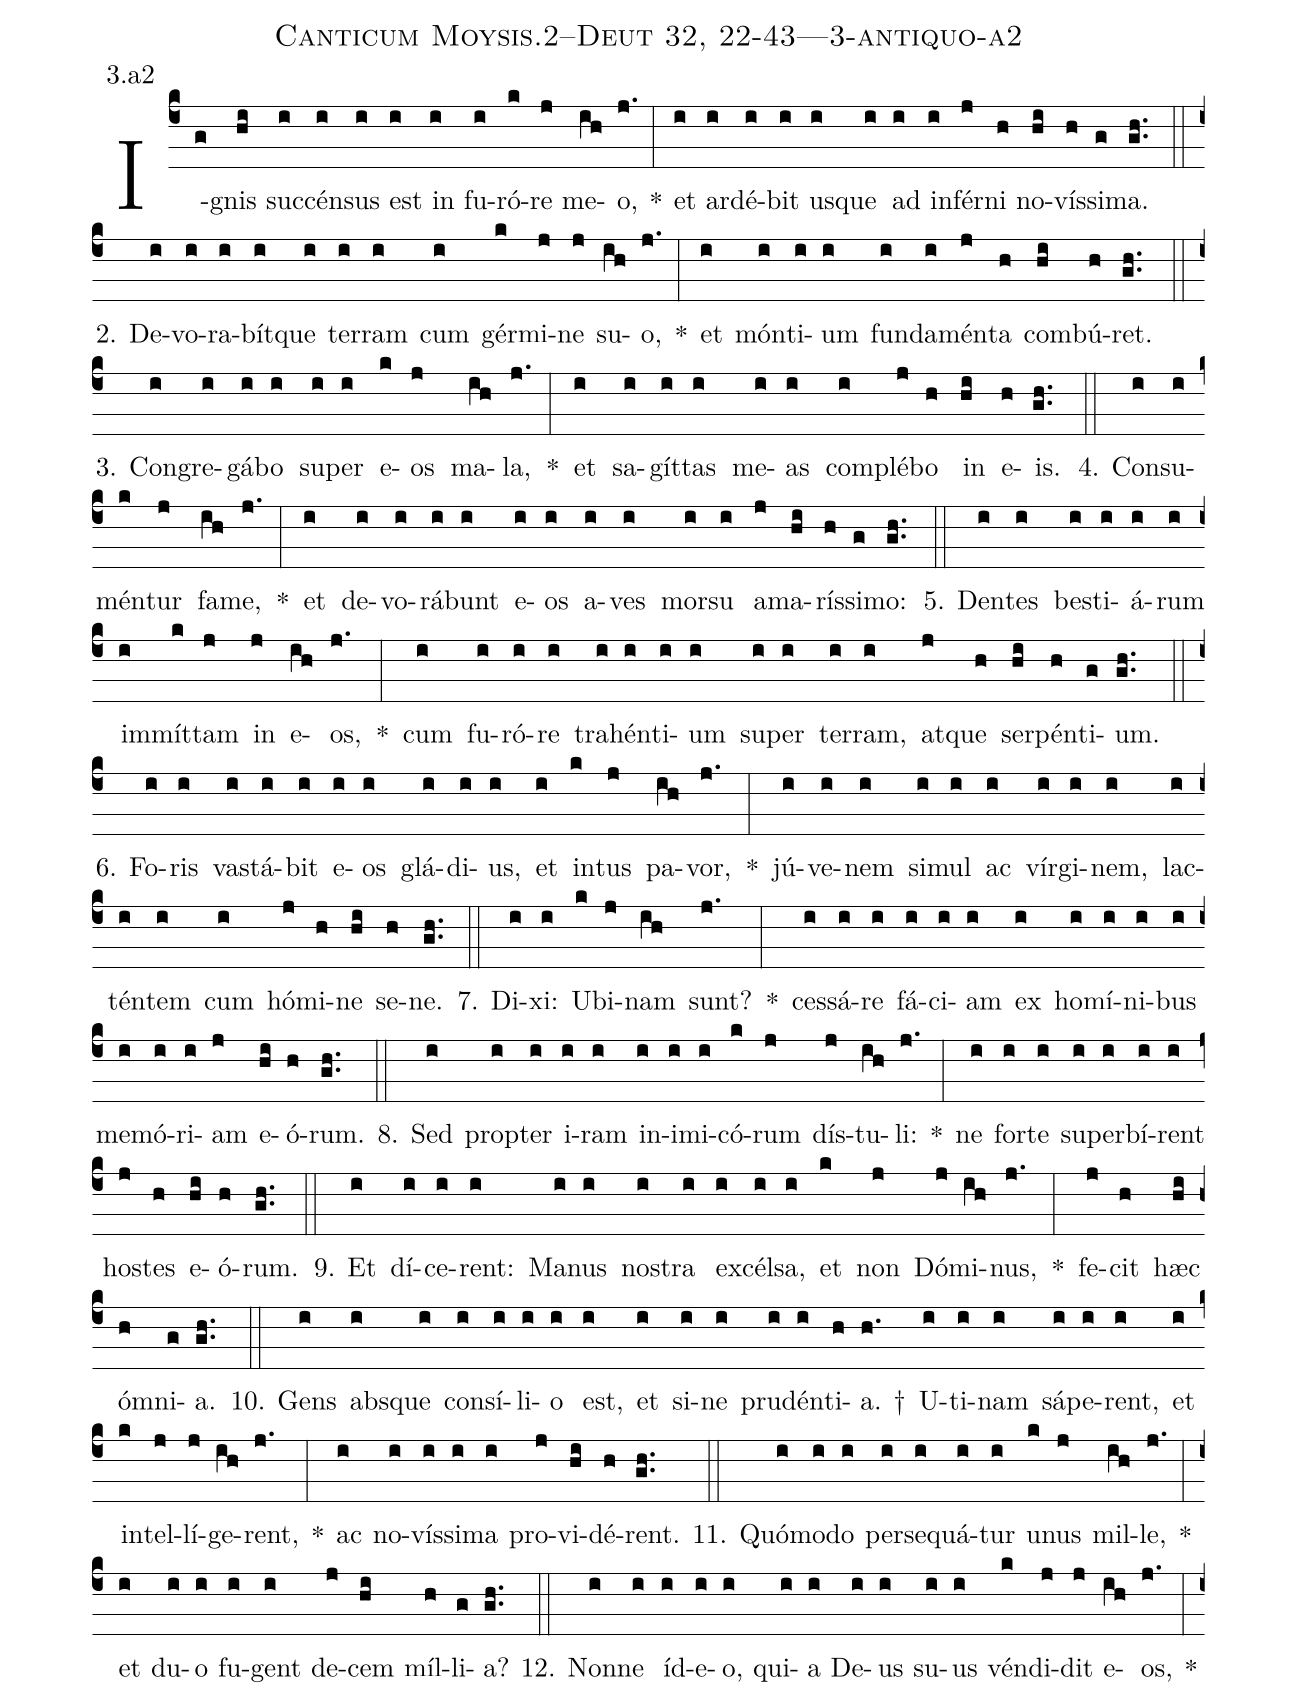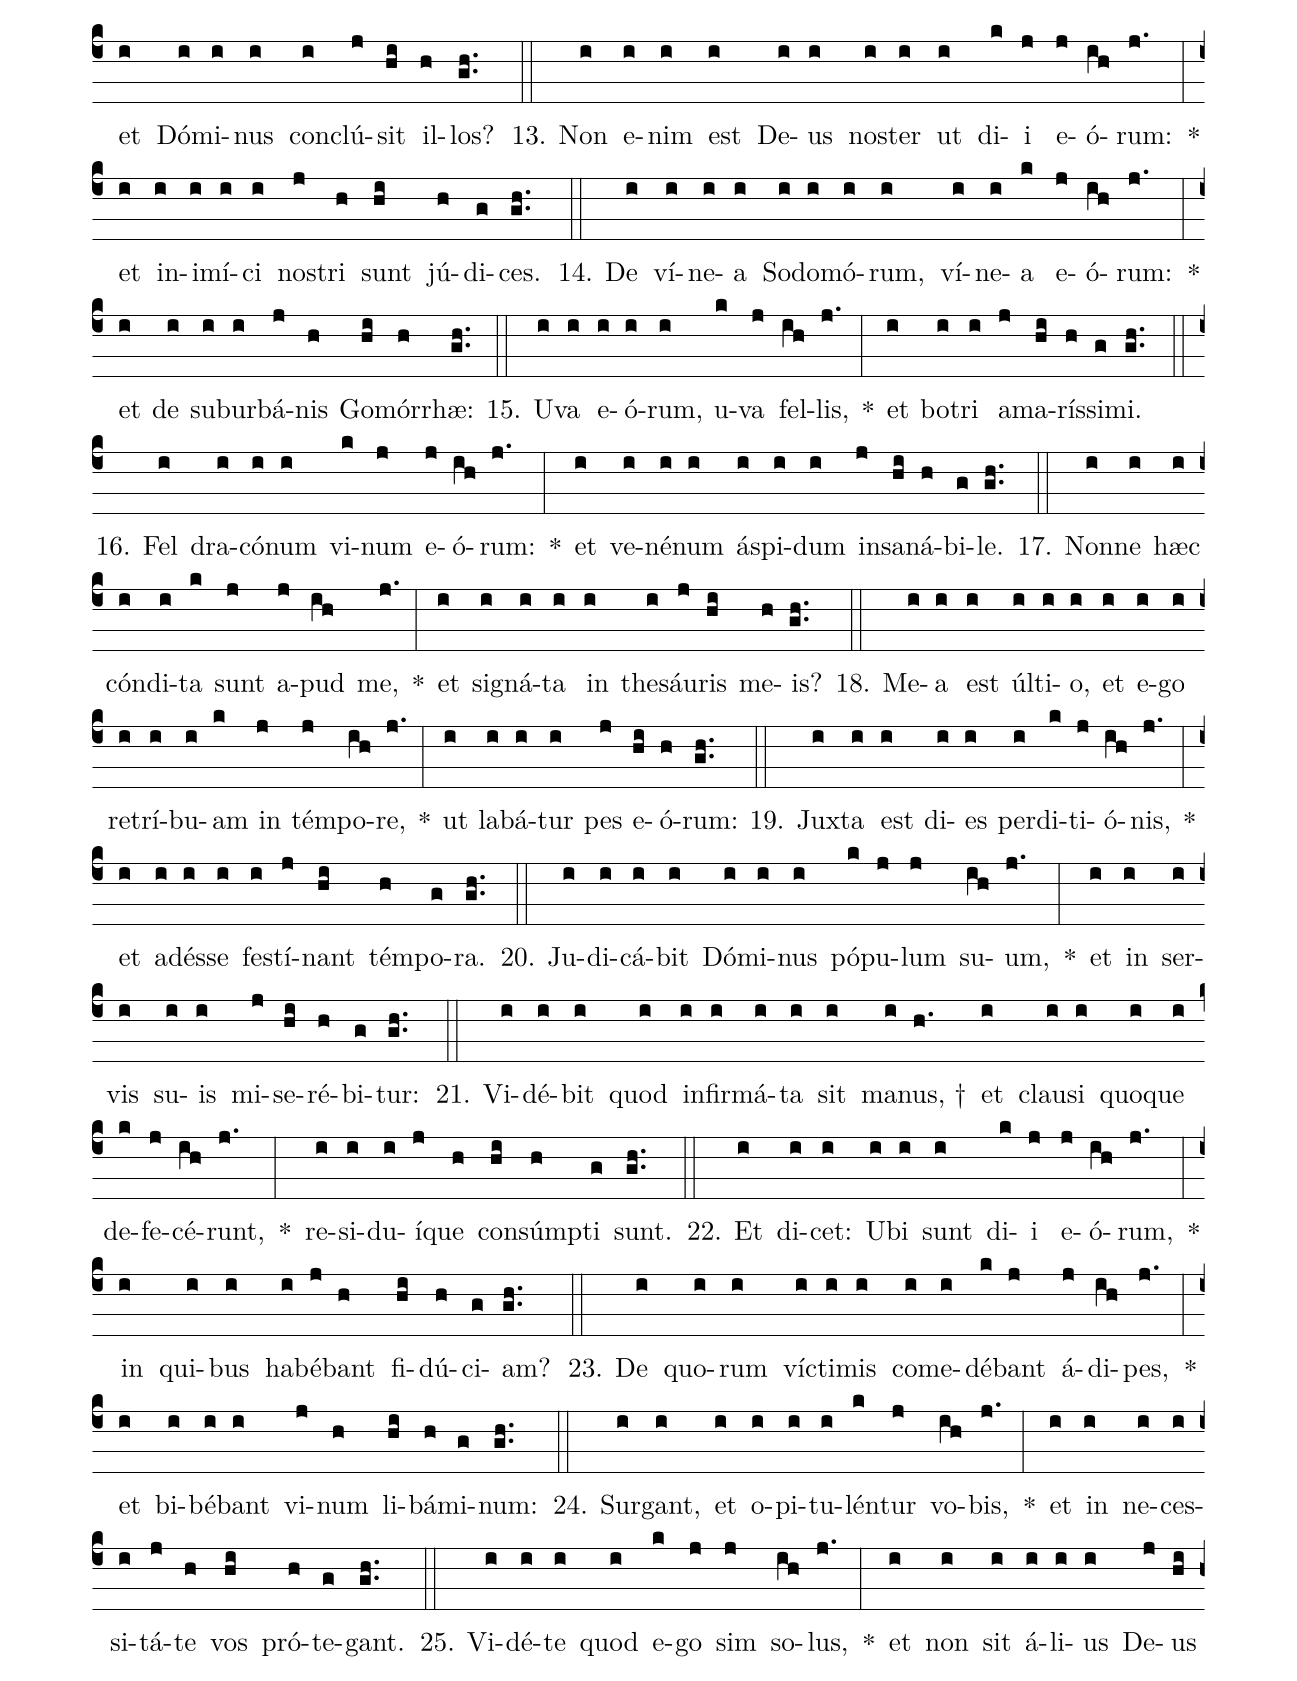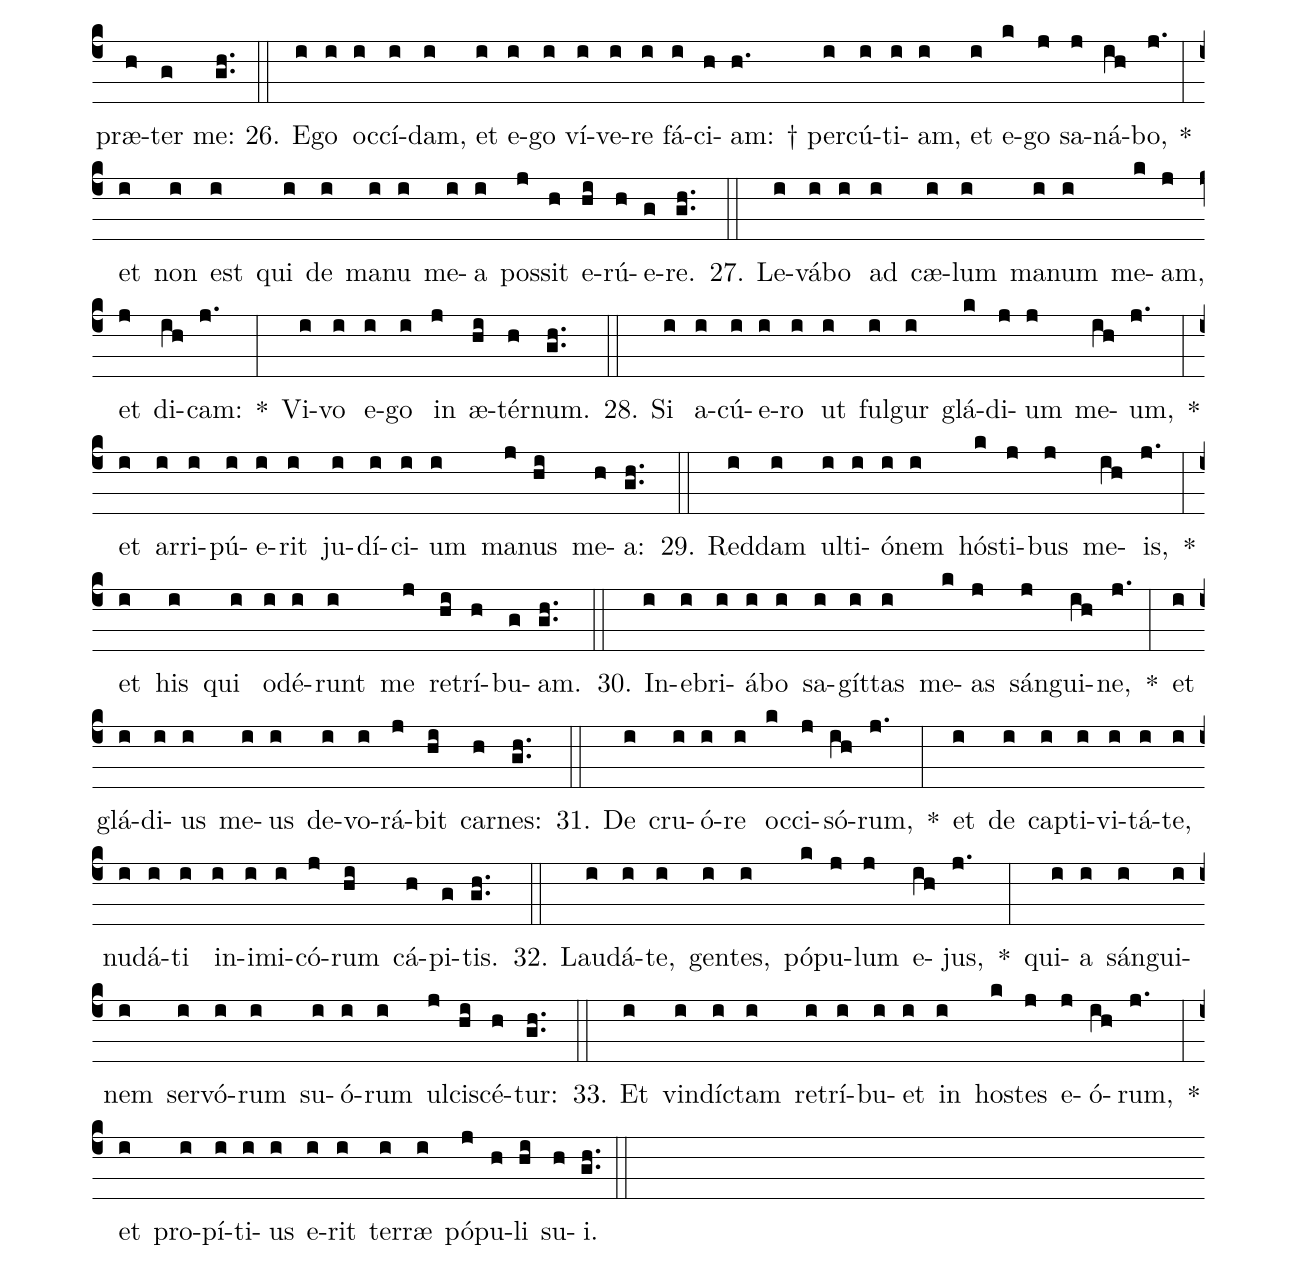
name: Canticum Moysis.2--Deut 32, 22-43---3-antiquo-a2;
annotation: 3.a2;
%%
(c4)I(g)gnis(hi) suc(i)cén(i)sus(i) est(i) in(i) fu(i)ró(k)re(j) me(ih)o,(j.) *(:) et(i) ar(i)dé(i)bit(i) us(i)que(i) ad(i) in(i)fér(j)ni(h) no(hi)vís(h)si(g)ma.(gh..) (::)
2. De(i)vo(i)ra(i)bít(i)que(i) ter(i)ram(i) cum(i) gér(k)mi(j)ne(j) su(ih)o,(j.) *(:) et(i) món(i)ti(i)um(i) fun(i)da(i)mén(j)ta(h) com(hi)bú(h)ret.(gh..) (::)
3. Con(i)gre(i)gá(i)bo(i) su(i)per(i) e(k)os(j) ma(ih)la,(j.) *(:) et(i) sa(i)gít(i)tas(i) me(i)as(i) com(i)plé(j)bo(h) in(hi) e(h)is.(gh..) (::)
4. Con(i)su(i)mén(k)tur(j) fa(ih)me,(j.) *(:) et(i) de(i)vo(i)rá(i)bunt(i) e(i)os(i) a(i)ves(i) mor(i)su(i) a(j)ma(hi)rís(h)si(g)mo:(gh..) (::)
5. Den(i)tes(i) bes(i)ti(i)á(i)rum(i) im(i)mít(k)tam(j) in(j) e(ih)os,(j.) *(:) cum(i) fu(i)ró(i)re(i) tra(i)hén(i)ti(i)um(i) su(i)per(i) ter(i)ram,(i) at(j)que(h) ser(hi)pén(h)ti(g)um.(gh..) (::)
6. Fo(i)ris(i) vas(i)tá(i)bit(i) e(i)os(i) glá(i)di(i)us,(i) et(i) in(k)tus(j) pa(ih)vor,(j.) *(:) jú(i)ve(i)nem(i) si(i)mul(i) ac(i) vír(i)gi(i)nem,(i) lac(i)tén(i)tem(i) cum(i) hó(j)mi(h)ne(hi) se(h)ne.(gh..) (::)
7. Di(i)xi:(i) U(k)bi(j)nam(ih) sunt?(j.) *(:) ces(i)sá(i)re(i) fá(i)ci(i)am(i) ex(i) ho(i)mí(i)ni(i)bus(i) me(i)mó(i)ri(i)am(j) e(hi)ó(h)rum.(gh..) (::)
8. Sed(i) prop(i)ter(i) i(i)ram(i) in(i)i(i)mi(i)có(k)rum(j) dís(j)tu(ih)li:(j.) *(:) ne(i) for(i)te(i) su(i)per(i)bí(i)rent(i) hos(j)tes(h) e(hi)ó(h)rum.(gh..) (::)
9. Et(i) dí(i)ce(i)rent:(i) Ma(i)nus(i) nos(i)tra(i) ex(i)cél(i)sa,(i) et(k) non(j) Dó(j)mi(ih)nus,(j.) *(:) fe(j)cit(h) hæc(hi) óm(h)ni(g)a.(gh..) (::)
10. Gens(i) abs(i)que(i) con(i)sí(i)li(i)o(i) est,(i) et(i) si(i)ne(i) pru(i)dén(i)ti(h)a. †(h.) U(i)ti(i)nam(i) sá(i)pe(i)rent,(i) et(i) in(k)tel(j)lí(j)ge(ih)rent,(j.) *(:) ac(i) no(i)vís(i)si(i)ma(i) pro(j)vi(hi)dé(h)rent.(gh..) (::)
11. Quó(i)mo(i)do(i) per(i)se(i)quá(i)tur(i) u(k)nus(j) mil(ih)le,(j.) *(:) et(i) du(i)o(i) fu(i)gent(i) de(j)cem(hi) míl(h)li(g)a?(gh..) (::)
12. Non(i)ne(i) íd(i)e(i)o,(i) qui(i)a(i) De(i)us(i) su(i)us(i) vén(k)di(j)dit(j) e(ih)os,(j.) *(:) et(i) Dó(i)mi(i)nus(i) con(i)clú(j)sit(hi) il(h)los?(gh..) (::)
13. Non(i) e(i)nim(i) est(i) De(i)us(i) nos(i)ter(i) ut(i) di(k)i(j) e(j)ó(ih)rum:(j.) *(:) et(i) in(i)i(i)mí(i)ci(i) nos(j)tri(h) sunt(hi) jú(h)di(g)ces.(gh..) (::)
14. De(i) ví(i)ne(i)a(i) So(i)do(i)mó(i)rum,(i) ví(i)ne(i)a(k) e(j)ó(ih)rum:(j.) *(:) et(i) de(i) sub(i)ur(i)bá(j)nis(h) Go(hi)mór(h)rhæ:(gh..) (::)
15. U(i)va(i) e(i)ó(i)rum,(i) u(k)va(j) fel(ih)lis,(j.) *(:) et(i) bo(i)tri(i) a(j)ma(hi)rís(h)si(g)mi.(gh..) (::)
16. Fel(i) dra(i)có(i)num(i) vi(k)num(j) e(j)ó(ih)rum:(j.) *(:) et(i) ve(i)né(i)num(i) ás(i)pi(i)dum(i) in(j)sa(hi)ná(h)bi(g)le.(gh..) (::)
17. Non(i)ne(i) hæc(i) cón(i)di(i)ta(k) sunt(j) a(j)pud(ih) me,(j.) *(:) et(i) si(i)gná(i)ta(i) in(i) the(i)sáu(j)ris(hi) me(h)is?(gh..) (::)
18. Me(i)a(i) est(i) úl(i)ti(i)o,(i) et(i) e(i)go(i) re(i)trí(i)bu(i)am(k) in(j) tém(j)po(ih)re,(j.) *(:) ut(i) la(i)bá(i)tur(i) pes(j) e(hi)ó(h)rum:(gh..) (::)
19. Jux(i)ta(i) est(i) di(i)es(i) per(i)di(k)ti(j)ó(ih)nis,(j.) *(:) et(i) ad(i)és(i)se(i) fes(i)tí(j)nant(hi) tém(h)po(g)ra.(gh..) (::)
20. Ju(i)di(i)cá(i)bit(i) Dó(i)mi(i)nus(i) pó(k)pu(j)lum(j) su(ih)um,(j.) *(:) et(i) in(i) ser(i)vis(i) su(i)is(i) mi(j)se(hi)ré(h)bi(g)tur:(gh..) (::)
21. Vi(i)dé(i)bit(i) quod(i) in(i)fir(i)má(i)ta(i) sit(i) ma(i)nus, †(h.) et(i) clau(i)si(i) quo(i)que(i) de(k)fe(j)cé(ih)runt,(j.) *(:) re(i)si(i)du(i)í(j)que(h) con(hi)súmp(h)ti(g) sunt.(gh..) (::)
22. Et(i) di(i)cet:(i) U(i)bi(i) sunt(i) di(k)i(j) e(j)ó(ih)rum,(j.) *(:) in(i) qui(i)bus(i) ha(i)bé(j)bant(h) fi(hi)dú(h)ci(g)am?(gh..) (::)
23. De(i) quo(i)rum(i) víc(i)ti(i)mis(i) com(i)e(i)dé(k)bant(j) á(j)di(ih)pes,(j.) *(:) et(i) bi(i)bé(i)bant(i) vi(j)num(h) li(hi)bá(h)mi(g)num:(gh..) (::)
24. Sur(i)gant,(i) et(i) o(i)pi(i)tu(i)lén(k)tur(j) vo(ih)bis,(j.) *(:) et(i) in(i) ne(i)ces(i)si(i)tá(j)te(h) vos(hi) pró(h)te(g)gant.(gh..) (::)
25. Vi(i)dé(i)te(i) quod(i) e(k)go(j) sim(j) so(ih)lus,(j.) *(:) et(i) non(i) sit(i) á(i)li(i)us(i) De(j)us(hi) præ(h)ter(g) me:(gh..) (::)
26. E(i)go(i) oc(i)cí(i)dam,(i) et(i) e(i)go(i) ví(i)ve(i)re(i) fá(i)ci(h)am: †(h.) per(i)cú(i)ti(i)am,(i) et(i) e(k)go(j) sa(j)ná(ih)bo,(j.) *(:) et(i) non(i) est(i) qui(i) de(i) ma(i)nu(i) me(i)a(i) pos(j)sit(h) e(hi)rú(h)e(g)re.(gh..) (::)
27. Le(i)vá(i)bo(i) ad(i) cæ(i)lum(i) ma(i)num(i) me(k)am,(j) et(j) di(ih)cam:(j.) *(:) Vi(i)vo(i) e(i)go(i) in(j) æ(hi)tér(h)num.(gh..) (::)
28. Si(i) a(i)cú(i)e(i)ro(i) ut(i) ful(i)gur(i) glá(k)di(j)um(j) me(ih)um,(j.) *(:) et(i) ar(i)ri(i)pú(i)e(i)rit(i) ju(i)dí(i)ci(i)um(i) ma(j)nus(hi) me(h)a:(gh..) (::)
29. Red(i)dam(i) ul(i)ti(i)ó(i)nem(i) hós(k)ti(j)bus(j) me(ih)is,(j.) *(:) et(i) his(i) qui(i) o(i)dé(i)runt(i) me(j) re(hi)trí(h)bu(g)am.(gh..) (::)
30. In(i)e(i)bri(i)á(i)bo(i) sa(i)gít(i)tas(i) me(k)as(j) sán(j)gui(ih)ne,(j.) *(:) et(i) glá(i)di(i)us(i) me(i)us(i) de(i)vo(i)rá(j)bit(hi) car(h)nes:(gh..) (::)
31. De(i) cru(i)ó(i)re(i) oc(k)ci(j)só(ih)rum,(j.) *(:) et(i) de(i) cap(i)ti(i)vi(i)tá(i)te,(i) nu(i)dá(i)ti(i) in(i)i(i)mi(i)có(j)rum(hi) cá(h)pi(g)tis.(gh..) (::)
32. Lau(i)dá(i)te,(i) gen(i)tes,(i) pó(k)pu(j)lum(j) e(ih)jus,(j.) *(:) qui(i)a(i) sán(i)gui(i)nem(i) ser(i)vó(i)rum(i) su(i)ó(i)rum(i) ul(j)ci(hi)scé(h)tur:(gh..) (::)
33. Et(i) vin(i)díc(i)tam(i) re(i)trí(i)bu(i)et(i) in(i) hos(k)tes(j) e(j)ó(ih)rum,(j.) *(:) et(i) pro(i)pí(i)ti(i)us(i) e(i)rit(i) ter(i)ræ(i) pó(j)pu(h)li(hi) su(h)i.(gh..) (::)
